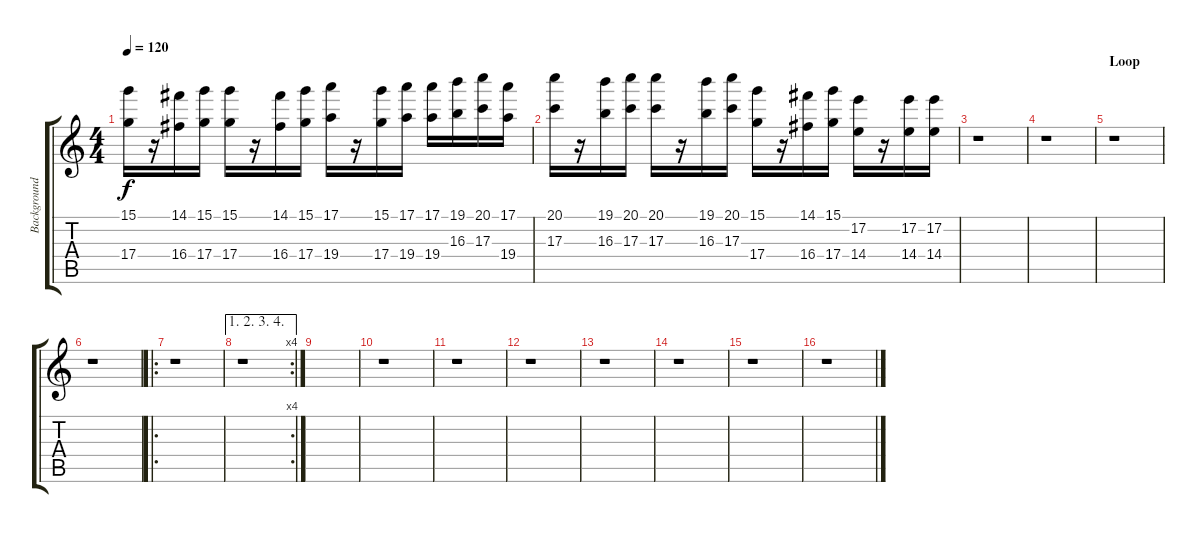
\track ("Background" "Background") {instrument pad1newage}
\staff {score tabs}
\tuning (E5 B4 G4 D4 A3 E3) {hide}
\ts (4 4)
\tempo 120
\clef g2
\ks c
(15.1 17.4).16{dy f} r.16 (14.1 16.4).16 (15.1 17.4).16 (15.1 17.4).16 r.16 (14.1 16.4).16 (15.1 17.4).16 (17.1 19.4).16 r.16 (15.1 17.4).16 (17.1 19.4).16 (17.1 19.4).16 (19.1 16.3).16 (20.1 17.3).16 (17.1 19.4).16 |
(20.1 17.3).16 r.16 (19.1 16.3).16 (20.1 17.3).16 (20.1 17.3).16 r.16 (19.1 16.3).16 (20.1 17.3).16 (15.1 17.4).16 r.16 (14.1 16.4).16 (15.1 17.4).16 (17.2 14.4).16 r.16 (17.2 14.4).16 (17.2 14.4).16 |
r.1 |
r.1 |
\section ("" "Loop")
r.1 |
r.1 |
\ro
r.1 |
\ae (1 2 3 4)
\rc 4
r.1 |
|
r.1 |
r.1 |
r.1 |
r.1 |
r.1 |
r.1 |
r.1
